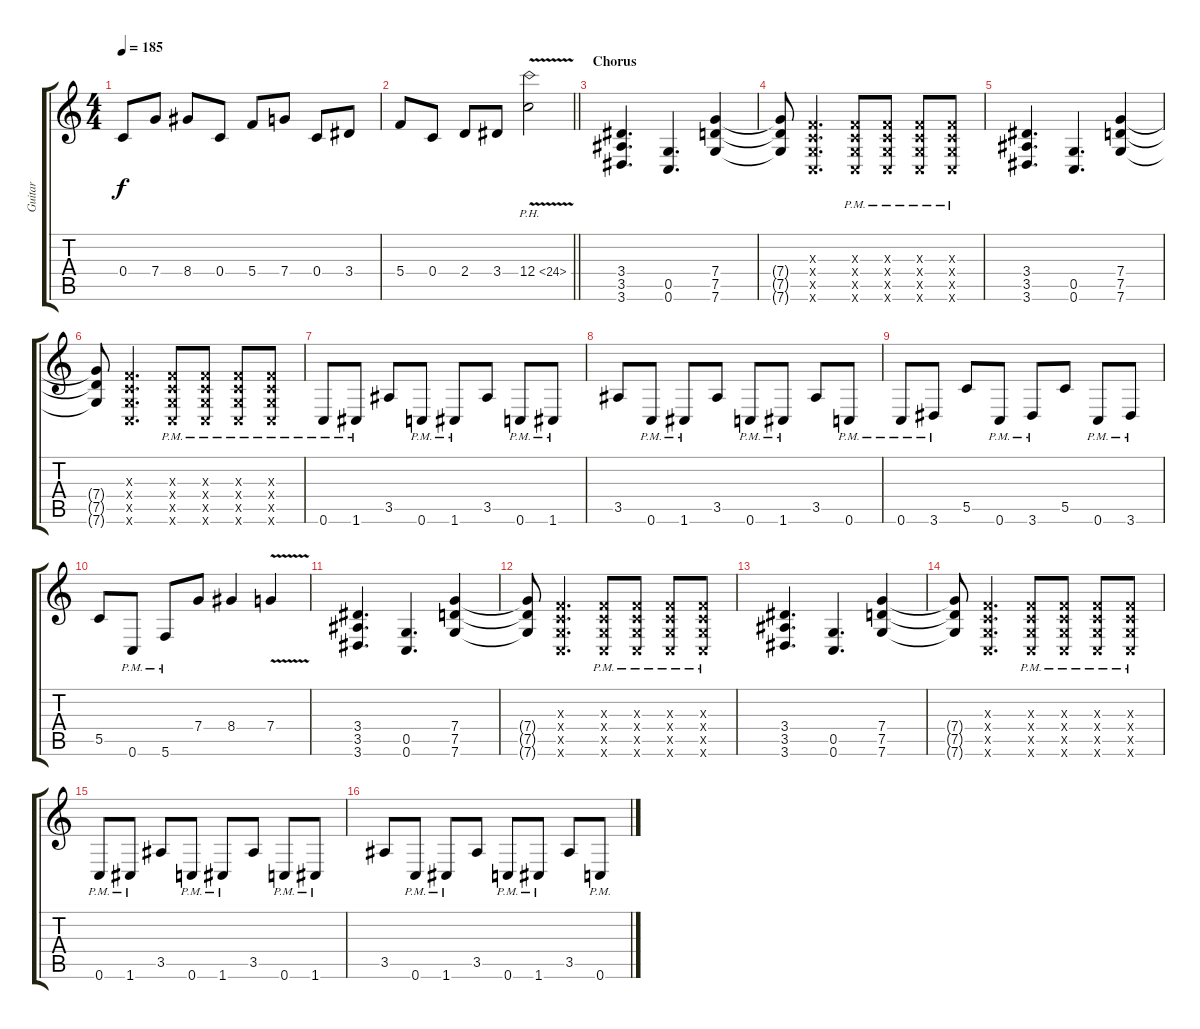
\track ("Guitar" "Guitar") {instrument acousticguitarsteel}
\staff {score tabs}
\tuning (D4 A3 F3 C3 G2 C2) {hide}
\ts (4 4)
\tempo 185
\clef g2
\ks c
0.4.8{dy f} 7.4.8 8.4.8 0.4.8 5.4.8 7.4.8 0.4.8 3.4.8 |
\barLineRight lightlight
5.4.8 0.4.8 2.4.8 3.4.8 12.4{ph 12 v}.2 |
\section ("" "Chorus")
(3.4 3.5 3.6).4{d} (0.5 0.6).4{d} (7.4 7.5 7.6).4 |
(7.4{t} 7.5{t} 7.6{t}).8 (0.3{x} 0.4{x} 0.5{x} 0.6{x}).4{d} (0.3{x} 0.4{x} 0.5{pm x} 0.6{pm x}).8 (0.3{x} 0.4{x} 0.5{pm x} 0.6{pm x}).8 (0.3{x} 0.4{x} 0.5{pm x} 0.6{pm x}).8 (0.3{x} 0.4{x} 0.5{pm x} 0.6{pm x}).8 |
(3.4 3.5 3.6).4{d} (0.5 0.6).4{d} (7.4 7.5 7.6).4 |
(7.4{t} 7.5{t} 7.6{t}).8 (0.3{x} 0.4{x} 0.5{x} 0.6{x}).4{d} (0.3{x} 0.4{x} 0.5{pm x} 0.6{pm x}).8 (0.3{x} 0.4{x} 0.5{pm x} 0.6{pm x}).8 (0.3{x} 0.4{x} 0.5{pm x} 0.6{pm x}).8 (0.3{x} 0.4{x} 0.5{pm x} 0.6{pm x}).8 |
0.6{pm}.8 1.6{pm}.8 3.5.8 0.6{pm}.8 1.6{pm}.8 3.5.8 0.6{pm}.8 1.6{pm}.8 |
3.5.8 0.6{pm}.8 1.6{pm}.8 3.5.8 0.6{pm}.8 1.6{pm}.8 3.5.8 0.6{pm}.8 |
0.6{pm}.8 3.6{pm}.8 5.5.8 0.6{pm}.8 3.6{pm}.8 5.5.8 0.6{pm}.8 3.6{pm}.8 |
5.5.8 0.6{pm}.8 5.6{pm}.8 7.4.8 8.4.4 7.4{v}.4 |
(3.4 3.5 3.6).4{d} (0.5 0.6).4{d} (7.4 7.5 7.6).4 |
(7.4{t} 7.5{t} 7.6{t}).8 (0.3{x} 0.4{x} 0.5{x} 0.6{x}).4{d} (0.3{x} 0.4{x} 0.5{pm x} 0.6{pm x}).8 (0.3{x} 0.4{x} 0.5{pm x} 0.6{pm x}).8 (0.3{x} 0.4{x} 0.5{pm x} 0.6{pm x}).8 (0.3{x} 0.4{x} 0.5{pm x} 0.6{pm x}).8 |
(3.4 3.5 3.6).4{d} (0.5 0.6).4{d} (7.4 7.5 7.6).4 |
(7.4{t} 7.5{t} 7.6{t}).8 (0.3{x} 0.4{x} 0.5{x} 0.6{x}).4{d} (0.3{x} 0.4{x} 0.5{pm x} 0.6{pm x}).8 (0.3{x} 0.4{x} 0.5{pm x} 0.6{pm x}).8 (0.3{x} 0.4{x} 0.5{pm x} 0.6{pm x}).8 (0.3{x} 0.4{x} 0.5{pm x} 0.6{pm x}).8 |
0.6{pm}.8 1.6{pm}.8 3.5.8 0.6{pm}.8 1.6{pm}.8 3.5.8 0.6{pm}.8 1.6{pm}.8 |
3.5.8 0.6{pm}.8 1.6{pm}.8 3.5.8 0.6{pm}.8 1.6{pm}.8 3.5.8 0.6{pm}.8
